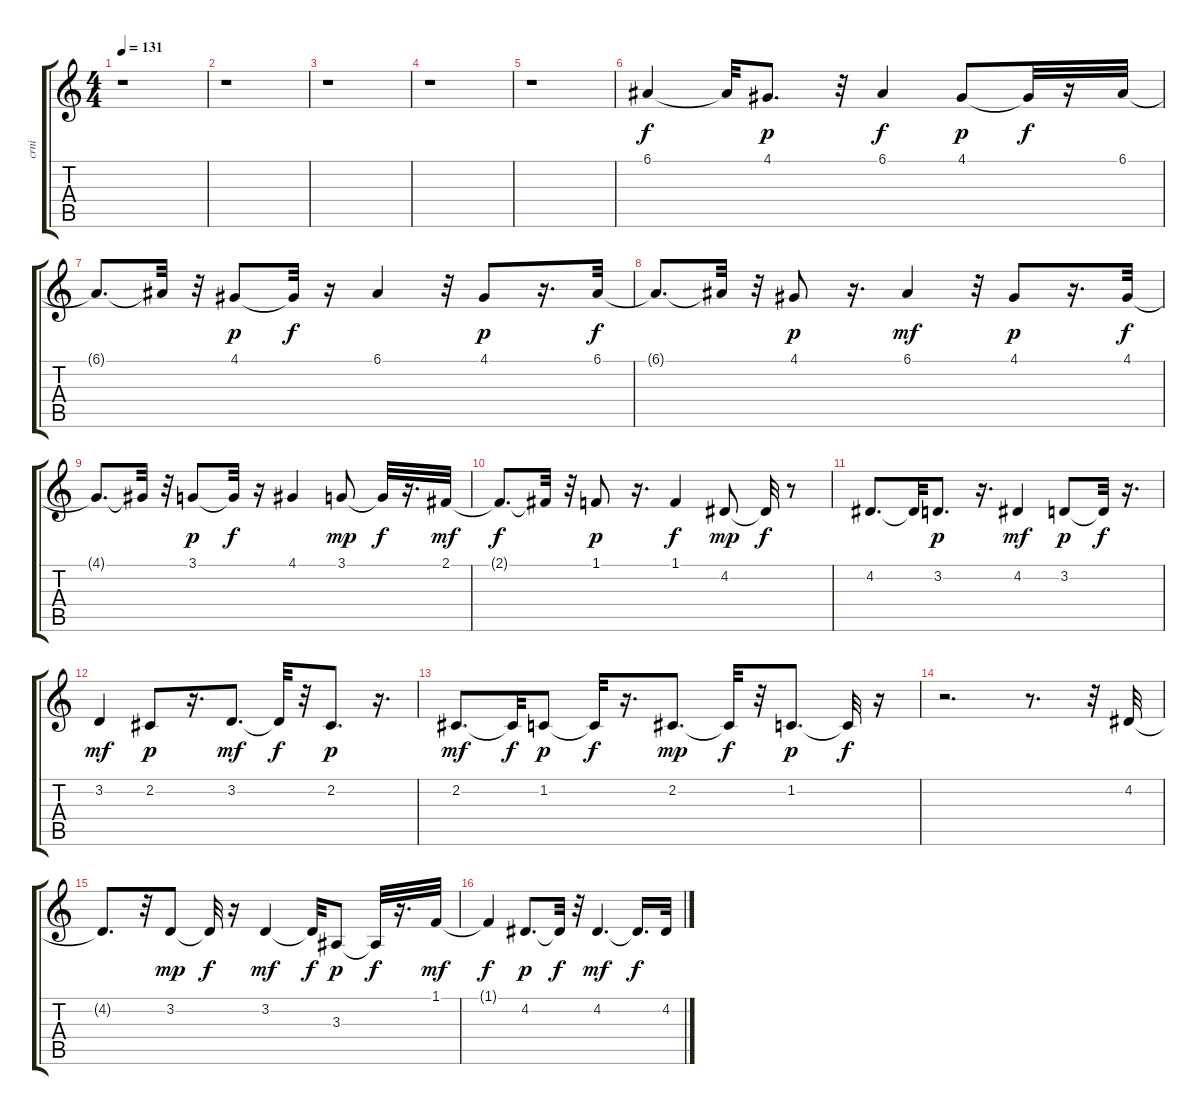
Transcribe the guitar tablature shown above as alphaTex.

\track ("crni" "crni") {instrument frenchhorn}
\staff {score tabs}
\tuning (E4 B3 G3 D3 A2 E2) {hide}
\ts (4 4)
\tempo 131
\clef g2
\ks c
r.1{dy f} |
r.1 |
r.1 |
r.1 |
r.1 |
6.1.4 6.1{t}.32 4.1.8{d dy p} r.32 6.1.4{dy f} 4.1.8{dy p} 4.1{t}.32{dy f} r.16 6.1.32 |
6.1{t}.8{d} 6.1{t}.32 r.32 4.1.8{dy p} 4.1{t}.32{dy f} r.16 6.1.4 r.32 4.1.8{dy p} r.16{d} 6.1.32{dy f} |
6.1{t}.8{d} 6.1{t}.32 r.32 4.1.8{dy p} r.16{d} 6.1.4{dy mf} r.32 4.1.8{dy p} r.16{d} 4.1.32{dy f} |
4.1{t}.8{d} 4.1{t}.32 r.32 3.1.8{dy p} 3.1{t}.32{dy f} r.16 4.1.4 3.1.8{dy mp} 3.1{t}.32{dy f} r.16{d} 2.1.32{dy mf} |
2.1{t}.8{d dy f} 2.1{t}.32 r.32 1.1.8{dy p} r.16{d} 1.1.4{dy f} 4.2.8{dy mp} 4.2{t}.32{dy f} r.8 |
4.2.8{d} 4.2{t}.32 3.2.8{d dy p} r.16{d} 4.2.4{dy mf} 3.2.8{dy p} 3.2{t}.32{dy f} r.16{d} |
3.2.4{dy mf} 2.2.8{dy p} r.16{d} 3.2.8{d dy mf} 3.2{t}.32{dy f} r.32 2.2.8{d dy p} r.16{d} |
2.2.8{d dy mf} 2.2{t}.32{dy f} 1.2.8{dy p} 1.2{t}.32{dy f} r.16{d} 2.2.8{d dy mp} 2.2{t}.32{dy f} r.32 1.2.8{d dy p} 1.2{t}.32{dy f} r.16 |
r.2{d} r.8{d} r.32 4.2.32 |
4.2{t}.8{d} r.32 3.2.8{dy mp} 3.2{t}.32{dy f} r.16 3.2.4{dy mf} 3.2{t}.32{dy f} 3.3.8{dy p} 3.3{t}.32{dy f} r.16{d} 1.1.32{dy mf} |
1.1{t}.4{dy f} 4.2.8{d dy p} 4.2{t}.32{dy f} r.32 4.2.4{d dy mf} 4.2{t}.16{d dy f} 4.2.32
